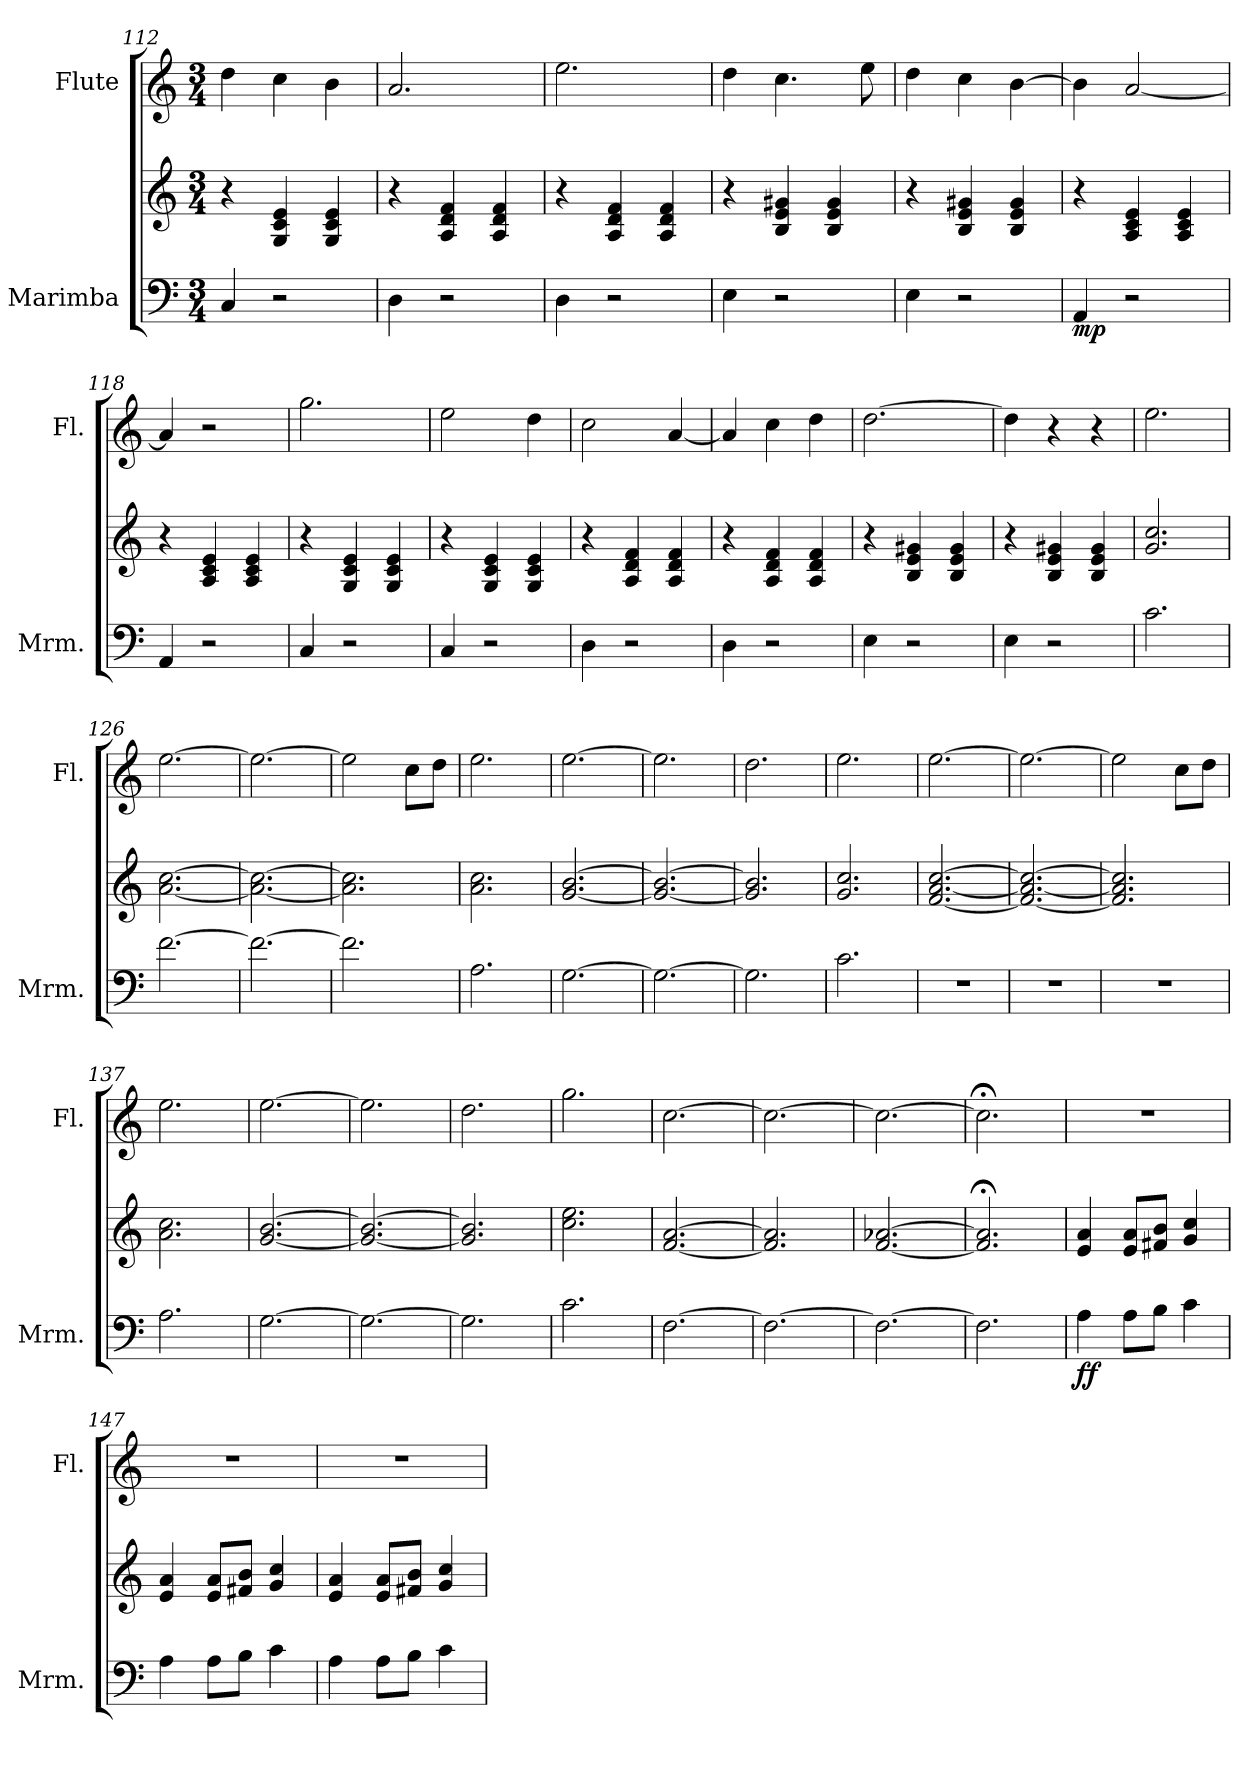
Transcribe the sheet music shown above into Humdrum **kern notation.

**kern	**kern	**dynam	**kern
*part2	*part2	*part2	*part1
*staff3	*staff2	*staff2/3	*staff1
*I"Marimba	*	*	*I"Flute
*I'Mrm.	*	*	*I'Fl.
*clefF4	*clefG2	*	*clefG2
*k[]	*k[]	*	*k[]
*M3/4	*M3/4	*	*M3/4
=112	=112	=112	=112
4C/	4r	.	4dd\
2r	4G/ 4c/ 4e/	.	4cc\
.	4G/ 4c/ 4e/	.	4b\
=113	=113	=113	=113
4D\	4r	.	2.a/
2r	4A/ 4d/ 4f/	.	.
.	4A/ 4d/ 4f/	.	.
=114	=114	=114	=114
4D\	4r	.	2.ee\
2r	4A/ 4d/ 4f/	.	.
.	4A/ 4d/ 4f/	.	.
=115	=115	=115	=115
4E\	4r	.	4dd\
2r	4B/ 4e/ 4g#X/	.	4.cc\
.	4B/ 4e/ 4g#/	.	.
.	.	.	8ee\
=116	=116	=116	=116
4E\	4r	.	4dd\
2r	4B/ 4e/ 4g#X/	.	4cc\
.	4B/ 4e/ 4g#/	.	[4b\
!!LO:LB:g=z
=117	=117	=117	=117
!	!	!LO:DY:b=2	!
4AA/	4r	mp	4b\]
2r	4A/ 4c/ 4e/	.	[2a/
.	4A/ 4c/ 4e/	.	.
=118	=118	=118	=118
4AA/	4r	.	4a/]
2r	4A/ 4c/ 4e/	.	2r
.	4A/ 4c/ 4e/	.	.
=119	=119	=119	=119
4C/	4r	.	2.gg\
2r	4G/ 4c/ 4e/	.	.
.	4G/ 4c/ 4e/	.	.
=120	=120	=120	=120
4C/	4r	.	2ee\
2r	4G/ 4c/ 4e/	.	.
.	4G/ 4c/ 4e/	.	4dd\
=121	=121	=121	=121
4D\	4r	.	2cc\
2r	4A/ 4d/ 4f/	.	.
.	4A/ 4d/ 4f/	.	[4a/
=122	=122	=122	=122
4D\	4r	.	4a/]
2r	4A/ 4d/ 4f/	.	4cc\
.	4A/ 4d/ 4f/	.	4dd\
=123	=123	=123	=123
4E\	4r	.	[2.dd\
2r	4B/ 4e/ 4g#X/	.	.
.	4B/ 4e/ 4g#/	.	.
=124	=124	=124	=124
4E\	4r	.	4dd\]
2r	4B/ 4e/ 4g#X/	.	4r
.	4B/ 4e/ 4g#/	.	4r
=125	=125	=125	=125
2.c\	2.g/ 2.cc/	.	2.ee\
=126	=126	=126	=126
[2.f\	[2.a\ [2.cc\	.	[2.ee\
!!LO:PB:g=z
=127	=127	=127	=127
2.f\_	2.a\_ 2.cc\_	.	2.ee\_
=128	=128	=128	=128
2.f\]	2.a\] 2.cc\]	.	2ee\]
.	.	.	8cc\L
.	.	.	8dd\J
=129	=129	=129	=129
2.A\	2.a\ 2.cc\	.	2.ee\
=130	=130	=130	=130
[2.G\	[2.g/ [2.b/	.	[2.ee\
=131	=131	=131	=131
2.G\_	2.g/_ 2.b/_	.	2.ee\]
=132	=132	=132	=132
2.G\]	2.g/] 2.b/]	.	2.dd\
=133	=133	=133	=133
2.c\	2.g/ 2.cc/	.	2.ee\
=134	=134	=134	=134
2.r	[2.f/ [2.a/ [2.cc/	.	[2.ee\
=135	=135	=135	=135
2.r	2.f/_ 2.a/_ 2.cc/_	.	2.ee\_
=136	=136	=136	=136
2.r	2.f/] 2.a/] 2.cc/]	.	2ee\]
.	.	.	8cc\L
.	.	.	8dd\J
=137	=137	=137	=137
2.A\	2.a\ 2.cc\	.	2.ee\
=138	=138	=138	=138
[2.G\	[2.g/ [2.b/	.	[2.ee\
=139	=139	=139	=139
2.G\_	2.g/_ 2.b/_	.	2.ee\]
=140	=140	=140	=140
2.G\]	2.g/] 2.b/]	.	2.dd\
!!LO:LB:g=z
=141	=141	=141	=141
2.c\	2.cc\ 2.ee\	.	2.gg\
=142	=142	=142	=142
[2.F\	[2.f/ [2.a/	.	[2.cc\
=143	=143	=143	=143
2.F\_	2.f/] 2.a/]	.	2.cc\_
=144	=144	=144	=144
2.F\_	[2.f/ [2.a-X/	.	2.cc\_
=145	=145	=145	=145
2.F\]	2.f/];<Z 2.a-/];<Z	.	2.cc;<Z\]
=146	=146	=146	=146
!	!	!LO:DY:b=2	!
4A\	4e/ 4a/	ff	2.r
8A\L	8e/ 8a/L	.	.
8B\J	8f#X/ 8b/J	.	.
4c\	4g/ 4cc/	.	.
=147	=147	=147	=147
4A\	4e/ 4a/	.	2.r
8A\L	8e/ 8a/L	.	.
8B\J	8f#X/ 8b/J	.	.
4c\	4g/ 4cc/	.	.
=148	=148	=148	=148
4A\	4e/ 4a/	.	2.r
8A\L	8e/ 8a/L	.	.
8B\J	8f#X/ 8b/J	.	.
4c\	4g/ 4cc/	.	.
=	=	=	=
*-	*-	*-	*-
